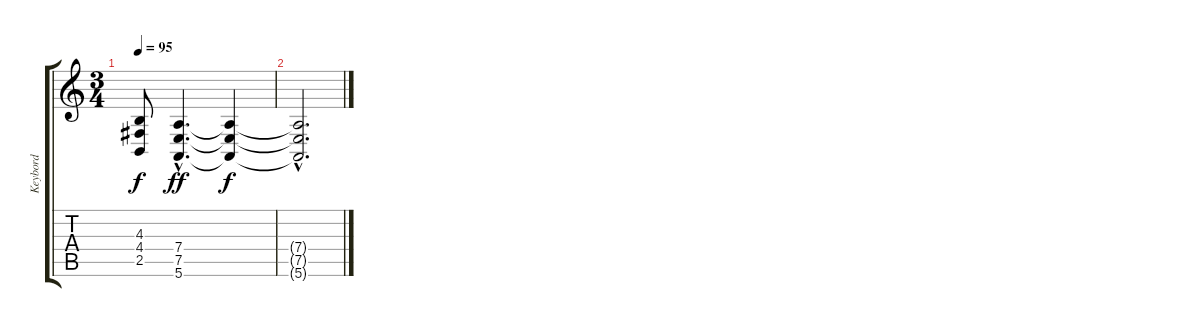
\track ("Keybord" "Keybord") {instrument synthstrings1}
\staff {score tabs}
\tuning (E4 B3 G3 D3 A2 E2) {hide}
\ts (3 4)
\tempo 95
\clef g2
\ks c
(4.3{t} 4.4{t} 2.5{t}).8{dy f} (7.4{hac} 7.5{hac} 5.6{hac}).4{d dy ff} (7.4{t} 7.5{t} 5.6{t}).4{dy f} |
(7.4{hac t} 7.5{hac t} 5.6{hac t}).2{d}
